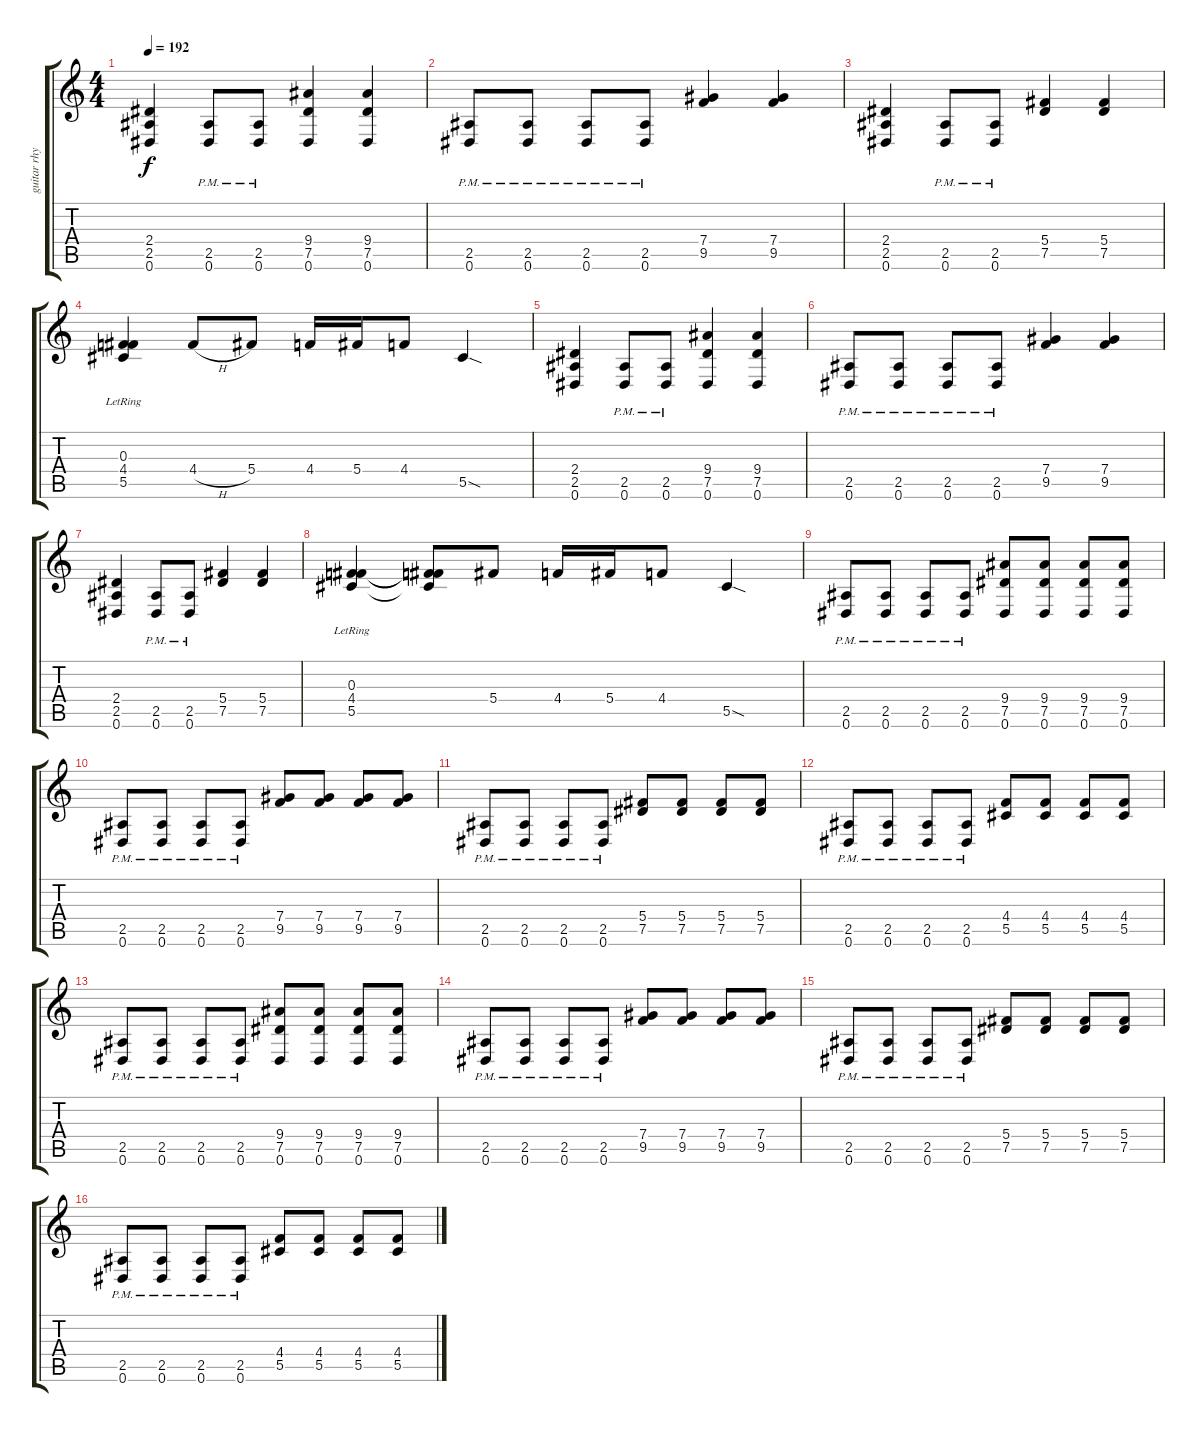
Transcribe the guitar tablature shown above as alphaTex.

\track ("guitar rhythm 2" "guitar rhy") {instrument overdrivenguitar}
\staff {score tabs}
\tuning (Eb4 Bb3 Gb3 Db3 Ab2 Eb2) {hide}
\ts (4 4)
\tempo 192
\clef g2
\ks c
(2.4 2.5 0.6).4{dy f} (2.5{pm} 0.6{pm}).8 (2.5{pm} 0.6{pm}).8 (9.4 7.5 0.6).4 (9.4 7.5 0.6).4 |
(2.5{pm} 0.6{pm}).8 (2.5{pm} 0.6{pm}).8 (2.5{pm} 0.6{pm}).8 (2.5{pm} 0.6{pm}).8 (7.4 9.5).4 (7.4 9.5).4 |
(2.4 2.5 0.6).4 (2.5{pm} 0.6{pm}).8 (2.5{pm} 0.6{pm}).8 (5.4 7.5).4 (5.4 7.5).4 |
(0.3{lr} 4.4 5.5).4 4.4{h}.8 5.4.8 4.4.16 5.4.16 4.4.8 5.5{sod}.4 |
(2.4 2.5 0.6).4 (2.5{pm} 0.6{pm}).8 (2.5{pm} 0.6{pm}).8 (9.4 7.5 0.6).4 (9.4 7.5 0.6).4 |
(2.5{pm} 0.6{pm}).8 (2.5{pm} 0.6{pm}).8 (2.5{pm} 0.6{pm}).8 (2.5{pm} 0.6{pm}).8 (7.4 9.5).4 (7.4 9.5).4 |
(2.4 2.5 0.6).4 (2.5{pm} 0.6{pm}).8 (2.5{pm} 0.6{pm}).8 (5.4 7.5).4 (5.4 7.5).4 |
(0.3{lr} 4.4 5.5).4 (0.3{t} 4.4{t} 5.5{t}).8 5.4.8 4.4.16 5.4.16 4.4.8 5.5{sod}.4 |
(2.5{pm} 0.6{pm}).8 (2.5{pm} 0.6{pm}).8 (2.5{pm} 0.6{pm}).8 (2.5{pm} 0.6{pm}).8 (9.4 7.5 0.6).8 (9.4 7.5 0.6).8 (9.4 7.5 0.6).8 (9.4 7.5 0.6).8 |
(2.5{pm} 0.6{pm}).8 (2.5{pm} 0.6{pm}).8 (2.5{pm} 0.6{pm}).8 (2.5{pm} 0.6{pm}).8 (7.4 9.5).8 (7.4 9.5).8 (7.4 9.5).8 (7.4 9.5).8 |
(2.5{pm} 0.6{pm}).8 (2.5{pm} 0.6{pm}).8 (2.5{pm} 0.6{pm}).8 (2.5{pm} 0.6{pm}).8 (5.4 7.5).8 (5.4 7.5).8 (5.4 7.5).8 (5.4 7.5).8 |
(2.5{pm} 0.6{pm}).8 (2.5{pm} 0.6{pm}).8 (2.5{pm} 0.6{pm}).8 (2.5{pm} 0.6{pm}).8 (4.4 5.5).8 (4.4 5.5).8 (4.4 5.5).8 (4.4 5.5).8 |
(2.5{pm} 0.6{pm}).8 (2.5{pm} 0.6{pm}).8 (2.5{pm} 0.6{pm}).8 (2.5{pm} 0.6{pm}).8 (9.4 7.5 0.6).8 (9.4 7.5 0.6).8 (9.4 7.5 0.6).8 (9.4 7.5 0.6).8 |
(2.5{pm} 0.6{pm}).8 (2.5{pm} 0.6{pm}).8 (2.5{pm} 0.6{pm}).8 (2.5{pm} 0.6{pm}).8 (7.4 9.5).8 (7.4 9.5).8 (7.4 9.5).8 (7.4 9.5).8 |
(2.5{pm} 0.6{pm}).8 (2.5{pm} 0.6{pm}).8 (2.5{pm} 0.6{pm}).8 (2.5{pm} 0.6{pm}).8 (5.4 7.5).8 (5.4 7.5).8 (5.4 7.5).8 (5.4 7.5).8 |
(2.5{pm} 0.6{pm}).8 (2.5{pm} 0.6{pm}).8 (2.5{pm} 0.6{pm}).8 (2.5{pm} 0.6{pm}).8 (4.4 5.5).8 (4.4 5.5).8 (4.4 5.5).8 (4.4 5.5).8
